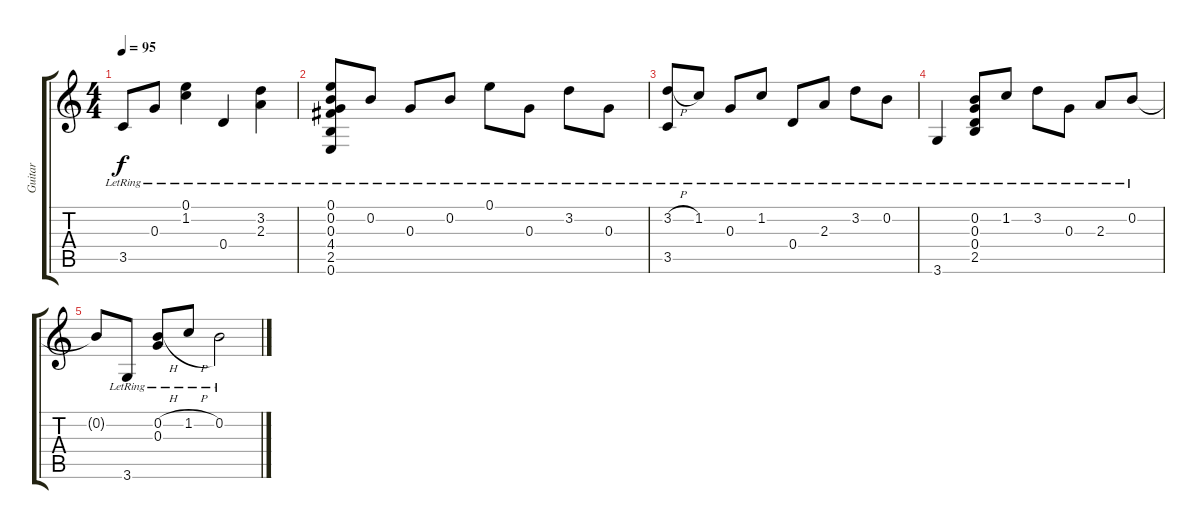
\track ("Guitar" "Guitar") {instrument acousticguitarsteel}
\staff {score tabs}
\tuning (E4 B3 G3 D3 A2 E2) {hide}
\ts (4 4)
\tempo 95
\clef g2
\ks c
3.5{lr}.8{dy f} 0.3{lr}.8 (0.1{lr} 1.2{lr}).4 0.4{lr}.4 (3.2{lr} 2.3{lr}).4 |
(0.1{lr} 0.2{lr} 0.3{lr} 4.4{lr} 2.5{lr} 0.6{lr}).8 0.2{lr}.8 0.3{lr}.8 0.2{lr}.8 0.1{lr}.8 0.3{lr}.8 3.2{lr}.8 0.3{lr}.8 |
(3.2{h lr} 3.5{lr}).8 1.2{lr}.8 0.3{lr}.8 1.2{lr}.8 0.4{lr}.8 2.3{lr}.8 3.2{lr}.8 0.2{lr}.8 |
3.6{lr}.4 (0.2{lr} 0.3{lr} 0.4{lr} 2.5{lr}).8 1.2{lr}.8 3.2{lr}.8 0.3{lr}.8 2.3{lr}.8 0.2{lr}.8 |
0.2{t}.8 3.6{lr}.8 (0.2{h lr} 0.3{lr}).8 1.2{h lr}.8 0.2{lr}.2
